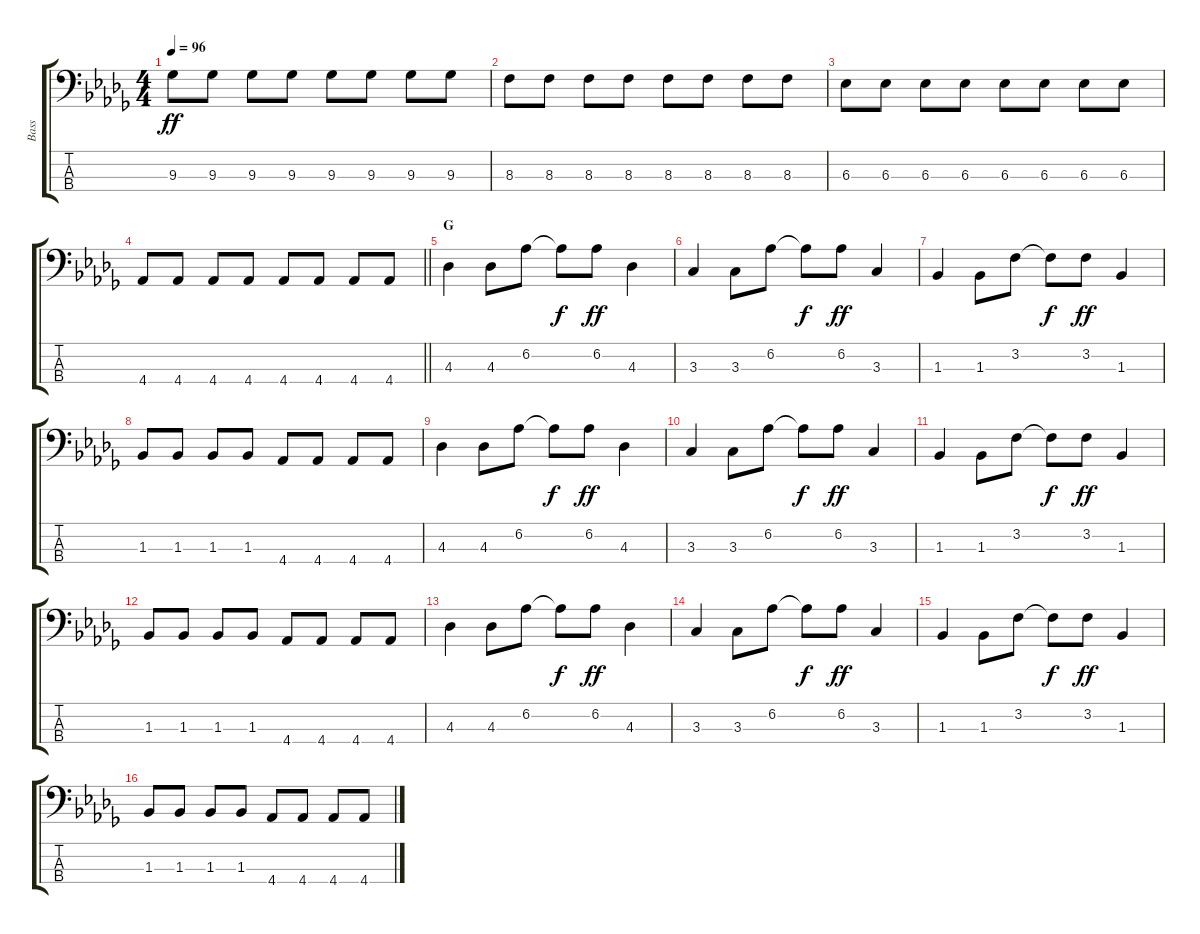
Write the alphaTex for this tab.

\track ("Bass" "Bass") {instrument electricbasspick}
\staff {score tabs}
\tuning (G2 D2 A1 E1) {hide}
\ts (4 4)
\tempo 96
\clef f4
\ks db
9.3.8{dy ff} 9.3.8 9.3.8 9.3.8 9.3.8 9.3.8 9.3.8 9.3.8 |
8.3.8 8.3.8 8.3.8 8.3.8 8.3.8 8.3.8 8.3.8 8.3.8 |
6.3.8 6.3.8 6.3.8 6.3.8 6.3.8 6.3.8 6.3.8 6.3.8 |
\barLineRight lightlight
4.4.8 4.4.8 4.4.8 4.4.8 4.4.8 4.4.8 4.4.8 4.4.8 |
\section ("" "G")
4.3.4 4.3.8 6.2.8 6.2{t}.8{dy f} 6.2.8{dy ff} 4.3.4 |
3.3.4 3.3.8 6.2.8 6.2{t}.8{dy f} 6.2.8{dy ff} 3.3.4 |
1.3.4 1.3.8 3.2.8 3.2{t}.8{dy f} 3.2.8{dy ff} 1.3.4 |
1.3.8 1.3.8 1.3.8 1.3.8 4.4.8 4.4.8 4.4.8 4.4.8 |
4.3.4 4.3.8 6.2.8 6.2{t}.8{dy f} 6.2.8{dy ff} 4.3.4 |
3.3.4 3.3.8 6.2.8 6.2{t}.8{dy f} 6.2.8{dy ff} 3.3.4 |
1.3.4 1.3.8 3.2.8 3.2{t}.8{dy f} 3.2.8{dy ff} 1.3.4 |
1.3.8 1.3.8 1.3.8 1.3.8 4.4.8 4.4.8 4.4.8 4.4.8 |
4.3.4 4.3.8 6.2.8 6.2{t}.8{dy f} 6.2.8{dy ff} 4.3.4 |
3.3.4 3.3.8 6.2.8 6.2{t}.8{dy f} 6.2.8{dy ff} 3.3.4 |
1.3.4 1.3.8 3.2.8 3.2{t}.8{dy f} 3.2.8{dy ff} 1.3.4 |
1.3.8 1.3.8 1.3.8 1.3.8 4.4.8 4.4.8 4.4.8 4.4.8
